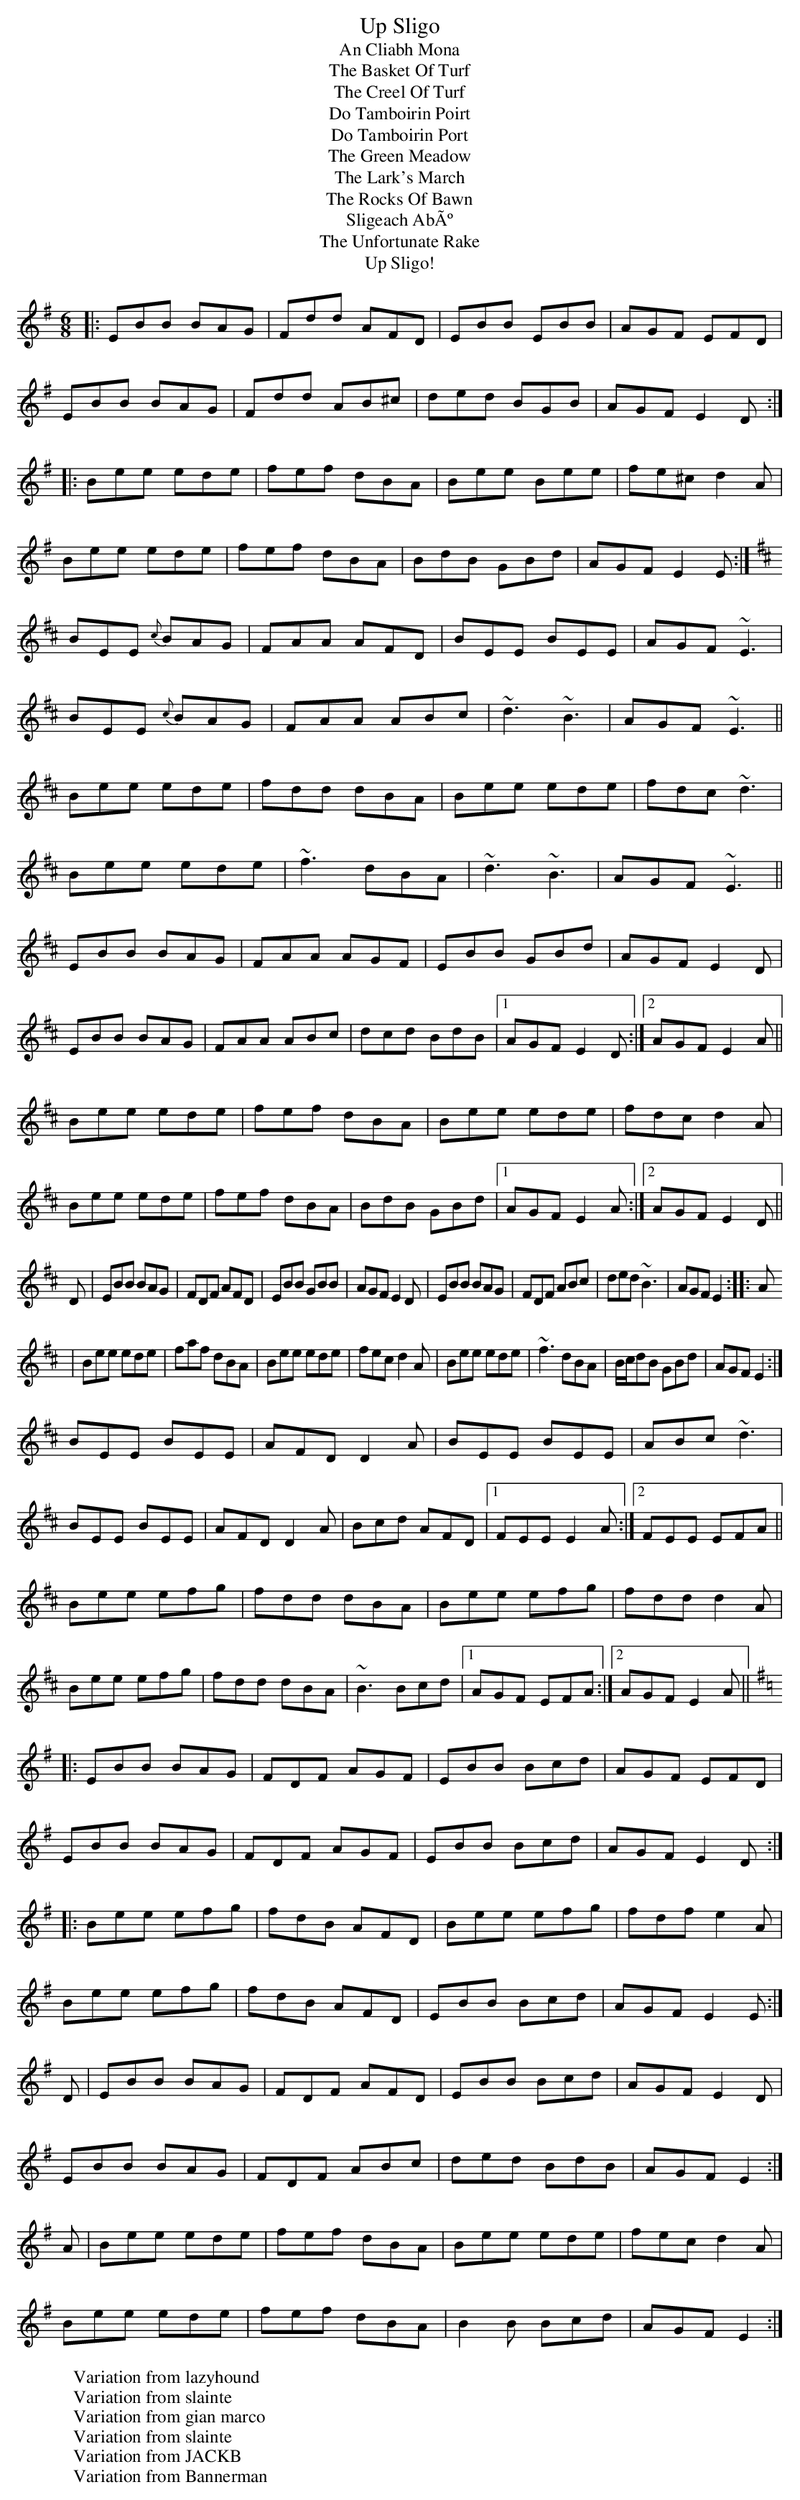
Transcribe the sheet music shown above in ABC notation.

X:1
T:Up Sligo
T:An Cliabh Mona
T:Basket Of Turf, The
T:Creel Of Turf, The
T:Do Tamboirin Poirt
T:Do Tamboirin Port
T:Green Meadow, The
T:Lark's March, The
T:Rocks Of Bawn, The
T:Sligeach AbÃº
T:Unfortunate Rake, The
T:Up Sligo!
M:6/8
L:1/8
K:Emin
|: EBB BAG | Fdd AFD | EBB EBB | AGF EFD |
EBB BAG | Fdd AB^c | ded BGB | AGF E2D :|
|: Bee ede | fef dBA | Bee Bee | fe^c d2A |
Bee ede | fef dBA | BdB GBd | AGF E2E :|
W:Variation from lazyhound
K:Edor
BEE {c}BAG|FAA AFD|BEE BEE|AGF ~E3|
BEE {c}BAG|FAA ABc|~d3 ~B3|AGF ~E3||
Bee ede|fdd dBA|Bee ede|fdc ~d3|
Bee ede|~f3 dBA|~d3 ~B3|AGF ~E3||
W:Variation from slainte
K: Edor
EBB BAG|FAA AGF|EBB GBd|AGF E2D|
EBB BAG|FAA ABc|dcd BdB|1 AGF E2D:|2 AGF E2A||
Bee ede|fef dBA|Bee ede|fdc d2A|
Bee ede|fef dBA|BdB GBd|1 AGF E2A:|2 AGF E2D||
W:Variation from gian marco
K:Edor
D|EBB BAG|FDF AFD|EBB GBB|AGF E2D|EBB BAG|FDF ABc|ded ~B3|AGF E2:|:A
|Bee ede|faf dBA|Bee ede|fec d2A|Bee ede|~f3 dBA|B/c/dB GBd|AGF E2:|
W:Variation from slainte
K: Edor
BEE BEE|AFD D2A|BEE BEE|ABc ~d3|
BEE BEE|AFD D2A|Bcd AFD|1 FEE E2A:|2 FEE EFA||
Bee efg|fdd dBA|Bee efg|fdd d2A|
Bee efg|fdd dBA|~B3 Bcd|1 AGF EFA:|2 AGF E2A||
W:Variation from JACKB
K: Emin
|: EBB BAG | FDF AGF | EBB Bcd | AGF EFD |
EBB BAG | FDF AGF | EBB Bcd | AGF E2D :|
|: Bee efg | fdB AFD | Bee efg | fdf e2A |
Bee efg | fdB AFD | EBB Bcd | AGF E2E :|
W:Variation from Bannerman
D|EBB BAG | FDF AFD | EBB Bcd | AGF E2D |
EBB BAG | FDF ABc | ded BdB | AGF E2 :|
A|Bee ede | fef dBA | Bee ede | fec d2A |
Bee ede | fef dBA | B2B Bcd | AGF E2 :|
